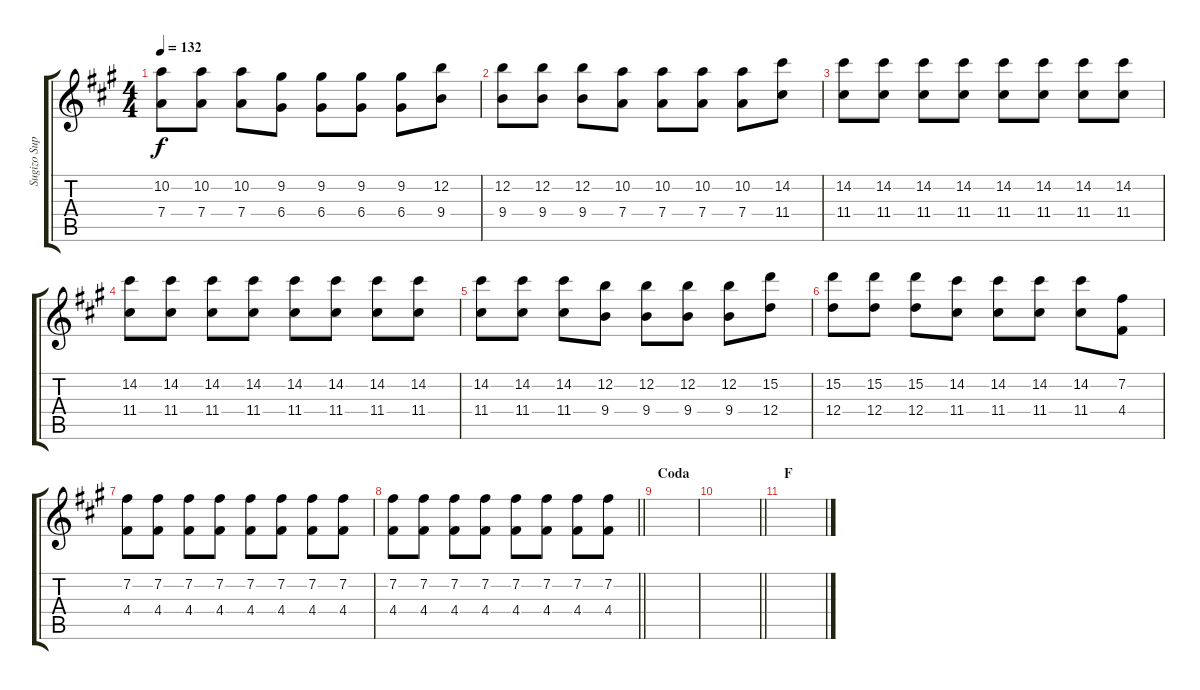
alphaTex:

\track ("Sugizo Support" "Sugizo Sup") {instrument distortionguitar}
\staff {score tabs}
\tuning (E4 B3 G3 D3 A2 E2) {hide}
\ts (4 4)
\tempo 132
\clef g2
\ks a
(10.2 7.4).8{dy f} (10.2 7.4).8 (10.2 7.4).8 (9.2 6.4).8 (9.2 6.4).8 (9.2 6.4).8 (9.2 6.4).8 (12.2 9.4).8 |
(12.2 9.4).8 (12.2 9.4).8 (12.2 9.4).8 (10.2 7.4).8 (10.2 7.4).8 (10.2 7.4).8 (10.2 7.4).8 (14.2 11.4).8 |
(14.2 11.4).8 (14.2 11.4).8 (14.2 11.4).8 (14.2 11.4).8 (14.2 11.4).8 (14.2 11.4).8 (14.2 11.4).8 (14.2 11.4).8 |
(14.2 11.4).8 (14.2 11.4).8 (14.2 11.4).8 (14.2 11.4).8 (14.2 11.4).8 (14.2 11.4).8 (14.2 11.4).8 (14.2 11.4).8 |
(14.2 11.4).8 (14.2 11.4).8 (14.2 11.4).8 (12.2 9.4).8 (12.2 9.4).8 (12.2 9.4).8 (12.2 9.4).8 (15.2 12.4).8 |
(15.2 12.4).8 (15.2 12.4).8 (15.2 12.4).8 (14.2 11.4).8 (14.2 11.4).8 (14.2 11.4).8 (14.2 11.4).8 (7.2 4.4).8 |
(7.2 4.4).8 (7.2 4.4).8 (7.2 4.4).8 (7.2 4.4).8 (7.2 4.4).8 (7.2 4.4).8 (7.2 4.4).8 (7.2 4.4).8 |
\barLineRight lightlight
(7.2 4.4).8 (7.2 4.4).8 (7.2 4.4).8 (7.2 4.4).8 (7.2 4.4).8 (7.2 4.4).8 (7.2 4.4).8 (7.2 4.4).8 |
\section ("" "Coda")
|
\barLineRight lightlight
|
\section ("" "F")
